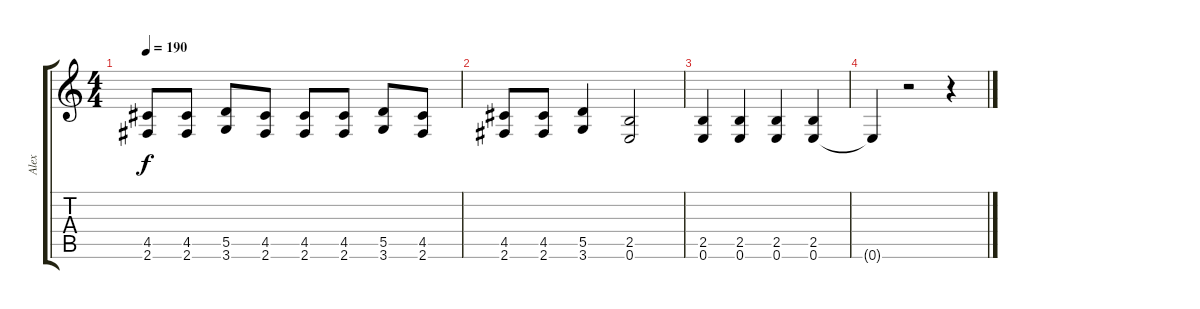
\track ("Alex" "Alex") {instrument overdrivenguitar}
\staff {score tabs}
\tuning (E4 B3 G3 D3 A2 E2) {hide}
\ts (4 4)
\tempo 190
\clef g2
\ks c
(4.5 2.6).8{dy f} (4.5 2.6).8 (5.5 3.6).8 (4.5 2.6).8 (4.5 2.6).8 (4.5 2.6).8 (5.5 3.6).8 (4.5 2.6).8 |
(4.5 2.6).8 (4.5 2.6).8 (5.5 3.6).4 (2.5 0.6).2 |
(2.5 0.6).4 (2.5 0.6).4 (2.5 0.6).4 (2.5 0.6).4 |
0.6{t}.4 r.2 r.4
